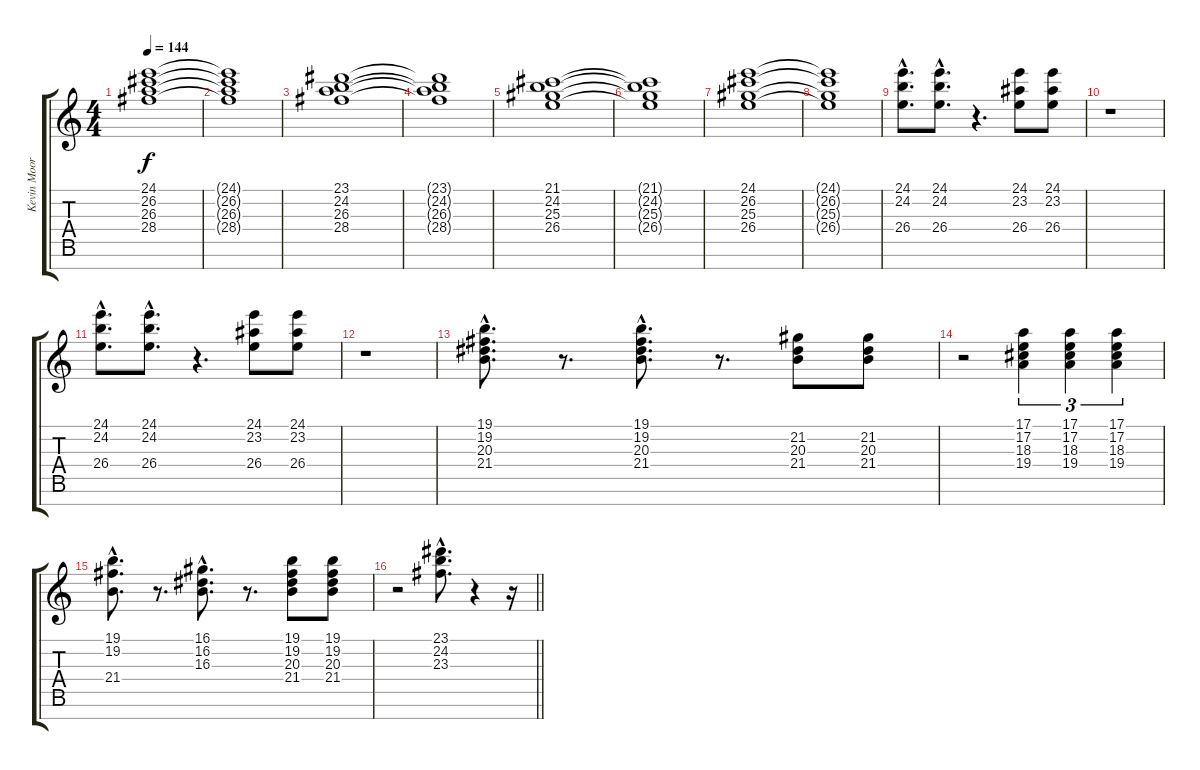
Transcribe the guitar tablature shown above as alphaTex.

\track ("Kevin Moore - keyboards" "Kevin Moor") {instrument stringensemble1}
\staff {score tabs}
\tuning (E4 B3 G3 D3 A2 E2 B1) {hide}
\ts (4 4)
\tempo 144
\clef g2
\ks c
(24.1 26.2 26.3 28.4).1{dy f} |
(24.1{t} 26.2{t} 26.3{t} 28.4{t}).1 |
(23.1 24.2 26.3 28.4).1 |
(23.1{t} 24.2{t} 26.3{t} 28.4{t}).1 |
(21.1 24.2 25.3 26.4).1 |
(21.1{t} 24.2{t} 25.3{t} 26.4{t}).1 |
(24.1 26.2 25.3 26.4).1 |
(24.1{t} 26.2{t} 25.3{t} 26.4{t}).1 |
(24.1{hac} 24.2{hac} 26.4{hac}).8{d} (24.1{hac} 24.2{hac} 26.4{hac}).8{d} r.4{d} (24.1 23.2 26.4).8 (24.1 23.2 26.4).8 |
r.1 |
(24.1{hac} 24.2{hac} 26.4{hac}).8{d} (24.1{hac} 24.2{hac} 26.4{hac}).8{d} r.4{d} (24.1 23.2 26.4).8 (24.1 23.2 26.4).8 |
r.1 |
(19.1{hac} 19.2{hac} 20.3{hac} 21.4{hac}).8{d} r.8{d} (19.1{hac} 19.2{hac} 20.3{hac} 21.4{hac}).8{d} r.8{d} (21.2 20.3 21.4).8 (21.2 20.3 21.4).8 |
r.2 (17.1 17.2 18.3 19.4).4{tu (3 2)} (17.1 17.2 18.3 19.4).4{tu (3 2)} (17.1 17.2 18.3 19.4).4{tu (3 2)} |
(19.1{hac} 19.2{hac} 21.4{hac}).8{d} r.8{d} (16.1{hac} 16.2{hac} 16.3{hac}).8{d} r.8{d} (19.1 19.2 20.3 21.4).8 (19.1 19.2 20.3 21.4).8 |
\barLineRight lightlight
r.2 (23.1{hac} 24.2{hac} 23.3{hac}).8{d} r.4 r.16
